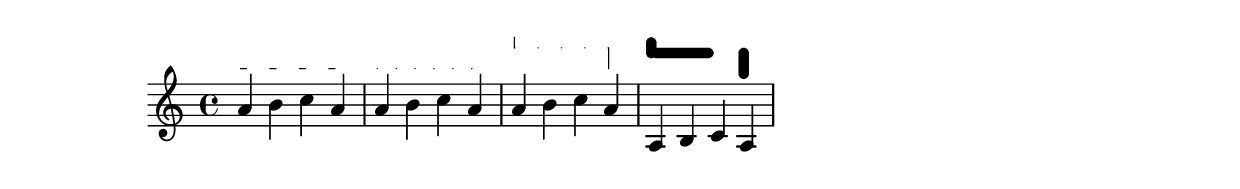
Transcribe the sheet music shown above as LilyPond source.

%% Do not edit this file; it is auto-generated from LSR http://lsr.dsi.unimi.it
%% This file is in the public domain.
\version "2.11.50"

\header {
  lsrtags = "expressive-marks, text, tweaks-and-overrides"

  texidoc = "
The @code{\\startTextSpan} and @code{\\stopTextSpan} commands allow the
creation of text spanners as easily as pedal indications or
octavations. Override some properties of the @code{TextSpanner} object
to modify its output.

"
  doctitle = "Creating text spanners"
} % begin verbatim
\relative c'' {
  \override TextSpanner  #'edge-text = #'("bla" . "blu")
  a \startTextSpan
  b c
  a \stopTextSpan
  
  \override TextSpanner  #'dash-period = #2
  \override TextSpanner  #'dash-fraction = #0.0
  a \startTextSpan
  b c
  a \stopTextSpan
  
  \revert TextSpanner #'style
  \override TextSpanner  #'style = #'dashed-line \override TextSpanner #'bound-details #'left #'text = \markup { \draw-line #'(0 . 1) }
 \override TextSpanner #'bound-details #'right #'text = \markup { \draw-line #'(0 . -2) }

  a \startTextSpan
  b c
  a \stopTextSpan
  
  \set Staff.middleCPosition = #-13
  \override TextSpanner  #'dash-period = #10
  \override TextSpanner  #'dash-fraction = #0.5
  \override TextSpanner  #'thickness = #10
  a \startTextSpan
  b c
  a \stopTextSpan
  \set Staff.middleCPosition = #-6
}
